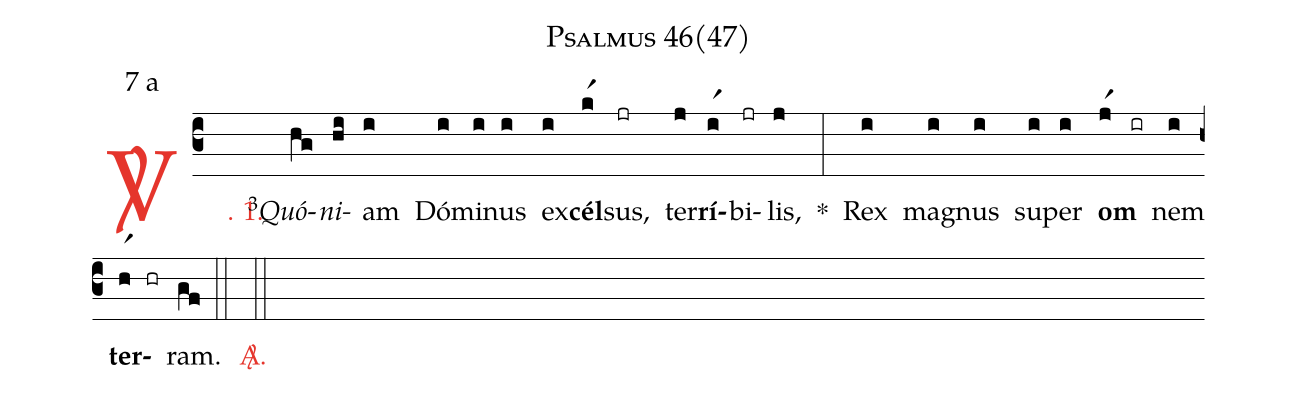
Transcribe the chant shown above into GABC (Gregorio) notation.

name: Psalmus 46(47);
mode: 7;
mode-differentia: a;
%%
(c3)

<c><sp>V/</sp>. 1.</c>() <v>\VSup{3}</v><i>Quó</i>(hg)<i>ni</i>(hi)am(i) Dó(i)mi(i)nus(i) ex(i)<b>cél</b>(kr1)sus,(jr) ter(j)<b>rí</b>(ir1)bi(jr)lis,(j) *(:) Rex(i) ma(i)gnus(i) su(i)per(i) <b>om</b>(jr1)(ir)nem(i) <b>ter</b>(hr1)(hr)ram.(gf)

(::)

<c><sp>A/</sp>.</c>(::)
